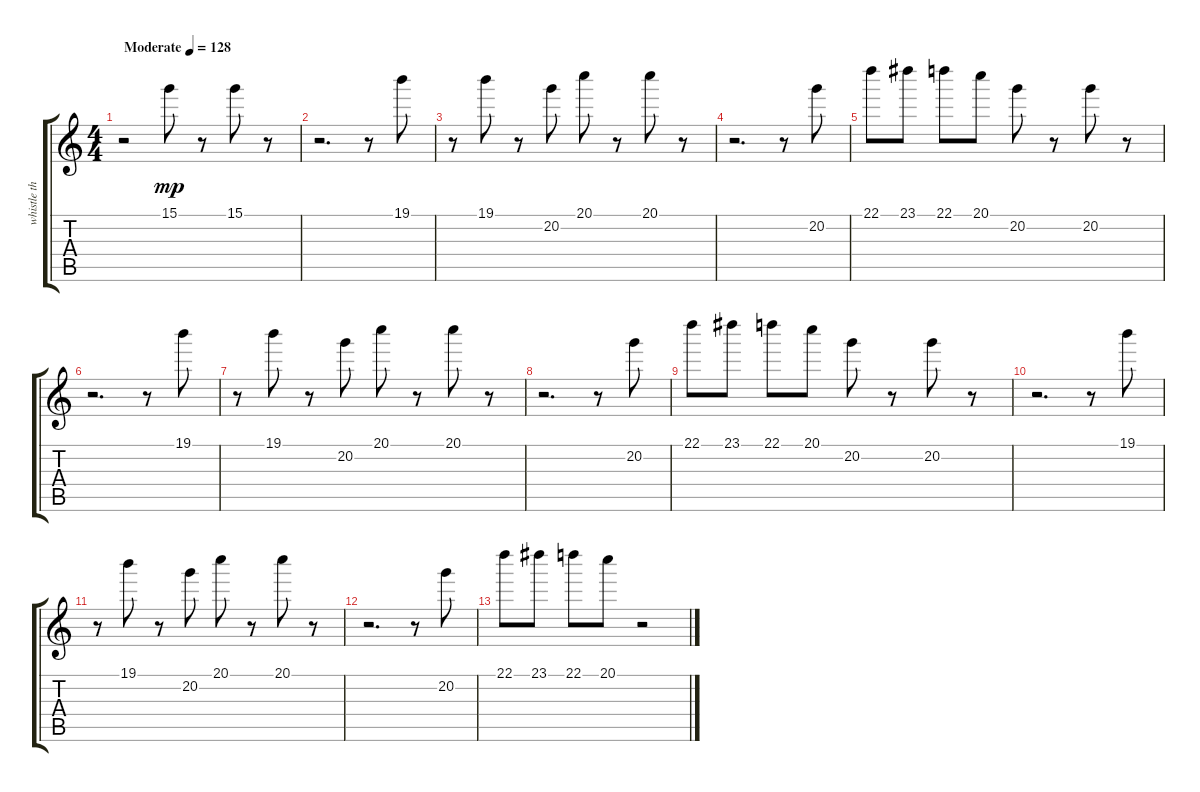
\track ("whistle thang" "whistle th") {instrument synthbass1}
\staff {score tabs}
\tuning (E4 B3 G3 D3 A2 E2) {hide}
\ts (4 4)
\tempo (128 "Moderate")
\clef g2
\ks c
r.2{dy mp instrument synthbass1} 15.1.8 r.8 15.1.8 r.8 |
r.2{d} r.8 19.1.8 |
r.8 19.1.8 r.8 20.2.8 20.1.8 r.8 20.1.8 r.8 |
r.2{d} r.8 20.2.8 |
22.1.8 23.1.8 22.1.8 20.1.8 20.2.8 r.8 20.2.8 r.8 |
r.2{d} r.8 19.1.8 |
r.8 19.1.8 r.8 20.2.8 20.1.8 r.8 20.1.8 r.8 |
r.2{d} r.8 20.2.8 |
22.1.8 23.1.8 22.1.8 20.1.8 20.2.8 r.8 20.2.8 r.8 |
r.2{d} r.8 19.1.8 |
r.8 19.1.8 r.8 20.2.8 20.1.8 r.8 20.1.8 r.8 |
r.2{d} r.8 20.2.8 |
22.1.8 23.1.8 22.1.8 20.1.8 r.2
